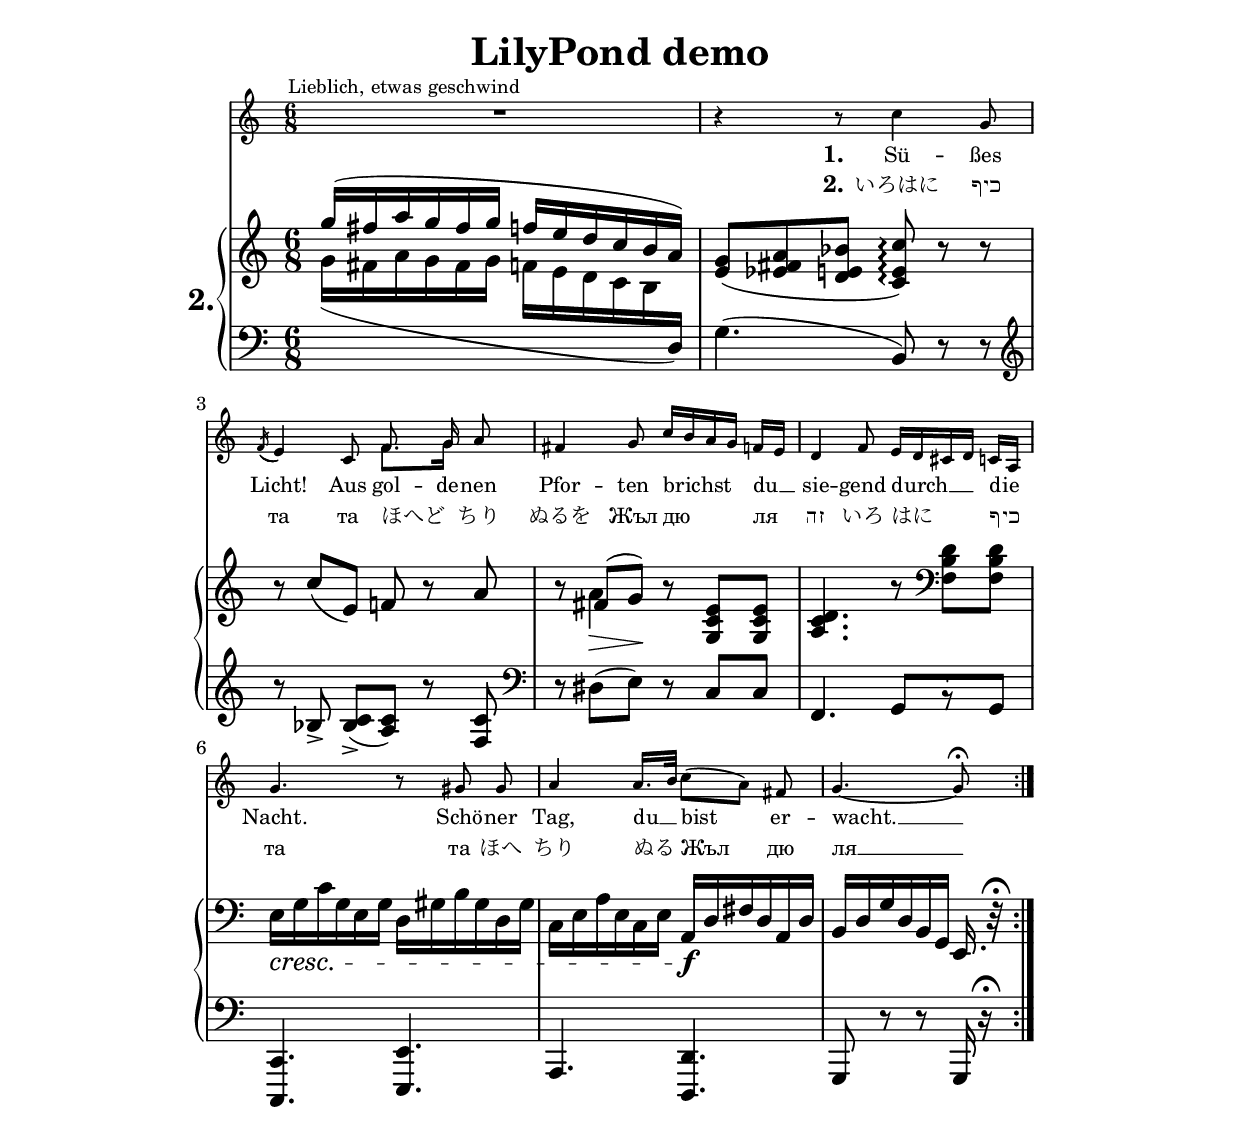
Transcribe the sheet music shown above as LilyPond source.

\header {
  title = "LilyPond demo"
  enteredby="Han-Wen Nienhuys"
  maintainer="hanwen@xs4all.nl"

  texidoc = "
heavily mutilated Edition Peters Morgenlied by Schubert"

}

\version "2.7.39"

ignoreMelisma =	\set ignoreMelismata = ##t
ignoreMelismaOff = \unset ignoreMelismata 

#(set-global-staff-size 21)

\paper  {
				%#(set-global-staff-size (* 5.8 mm))
  indent = #(* mm 4)
  line-width = #(* mm 140)
  interscoreline = 2.\mm
  between-system-space = 15\mm
  ragged-bottom = ##t 
}

modernAccidentals = {
  \set Staff.extraNatural =  ##f
  \set Staff.autoAccidentals =  #'(Staff (same-octave . 1) (any-octave . 0))
  \set Staff.autoCautionaries =  #'()  
}


melody =    \relative c'' \repeat volta 2 \context Voice = "singer" {
  \time 6/8
  \autoBeamOff
  s1*0^\markup {  \bigger { \hspace #-3.0 Lieblich, etwas geschwind } }
  R2.
  r4 r8 c4 g8 |
  \acciaccatura { f16( }  e4) c8
  <<
    \new Voice { \stemUp f8. g16 }
    { \stemDown f8.[ g16] } >> \stemNeutral a8 |
  fis4  g8 c16[ b a g] f[ e] |
  d4 f8
  \transpose a' e' \relative c'' { a16[ g fis! g] f![ d]  } |
  g4. r8 gis gis |
  a4 a16.[ b32] c8[( a]) fis8 |
  g4.~ g8-\fermata
}


firstVerse = \lyricmode {
  \set stanza = "1."
  
  Sü -- ßes Licht! Aus
  \ignoreMelisma
  gol --
  \ignoreMelismaOff

  de -- nen  Pfor -- ten brichst du __ | 
  sie -- gend durch __ die Nacht. Schö -- ner Tag, du __ bist er -- wacht. __ 
}

secondVerse = \lyricmode {
  \set stanza = "2."
  いろはに כיף та та ほへど ちり  ぬるを
  
  Жъл  дю ля זה
  
  いろ はに כיף та та ほへ ちり ぬる
  
  Жъл дю ля __

}

pianoRH =  \relative c''' \repeat volta 2\new Voice {
  #(set-accidental-style 'modern)
  \voiceOne
  g16( fis a g fis g f e d c b
  \oneVoice
  a ) | 
  <g e>8( <es fis a> <d e bes'> <c e c'>\arpeggio) r8 r | 
  r8 c'( e,) f r a |
  \once \override DynamicLineSpanner   #'padding =#3
  r8
  << { fis( g) } \\
     << { a4 } { s8\> s8\! } >>
   >>

  r8 <e c g>8[  <e c g>] |
  <d c a>4. r8 \clef bass  <d b f> <d b f> |
		\setTextCresc
		e,16_" "\<
		g c g e g d gis b gis d gis |
		c, e a e c e a,-\f\! d fis d a d |
		b d g  d b g e16. r32\fermata
	      }

pianoLH =  \relative c'' \repeat volta 2\new Voice {
    #(set-accidental-style 'modern)
    \voiceTwo
    g16( fis a g fis g

    f e d c b

    \change Staff = down
	\oneVoice
    d,) | 
     g4.( b,8) r r
    \clef treble \grace s16 r8 <bes'>8-> <bes c>8->([ <a c>)] r <f c'> |
    \clef bass
    r8 dis( e) r c c |
    f,4.  g8[ r8 g] |
    <c, c,>4. <e e,>4. |
    a,4. <d d,>4. |
    g,8 r r g16 r16\fermata 
    }

  \book {
    \score {
      << \time 6/8
	 \new Staff \with {
	   fontSize = #-3
	   \override StaffSymbol #'staff-space = #(magstep -3)
	 } <<
	   \context Staff #(set-accidental-style 'modern)
	   \melody >>
	 \lyricsto "singer" \new Lyrics \firstVerse
	 \lyricsto "singer" \new Lyrics \secondVerse
	 \new PianoStaff << 
	   \set PianoStaff.instrumentName = \markup {
	     \bold
	     \bigger\bigger\bigger\bigger
	     \huge
	     "2."
	   }
	   \context Staff = up <<
	     \pianoRH
	     \pianoLH
	   >>
	   \context Staff = down { \clef bass \skip 1*2 }
	 >> 
       >>

      \layout {
	\context {
	  \Lyrics
	  \override VerticalAxisGroup #'minimum-Y-extent = #'(-0.85 . 2.2)
	  \override LyricText #'font-size = #-1
	}
	\context {
	  \Score
	  \override Beam #'thickness = #0.55
	  \override Beam #'auto-knee-gap = #4.0
	  \override SpacingSpanner #'spacing-increment = #1.0
	  \override Stem #'stemlet-length = #0.5
	  \override Slur #'height-limit = #1.5
	}
	\context {
	  \PianoStaff
	  \override VerticalAlignment #'forced-distance = #10
	}
      }
      \midi {
	\tempo 4 = 70
      }
    }
  }

